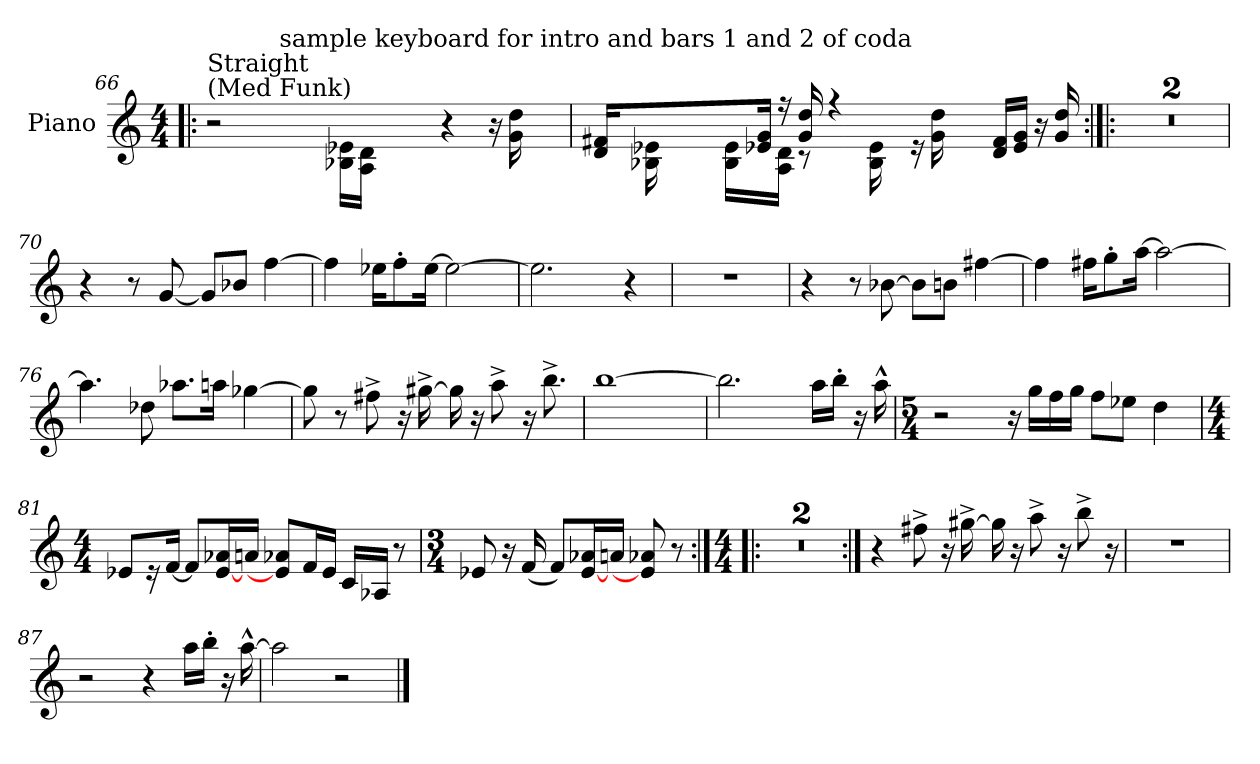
**kern
*part1
*staff1
*I"Piano
*I'Pno.
!!LO:PB:g=z
*clefG2
*k[]
*M4/4
=66!|:
*^
!LO:TX:a:t=(Med Funk)	!
!LO:TX:a:t=Straight	!
2r	2..ryy
!LO:TX:t=sample keyboard for intro and bars 1 and 2 of coda	!
2ryy	.
.	16B-X\ 16e-X\LL
.	16A\ 16d\JJ
4.ryy	2..ryy
4r	.
16r	.
16g\ 16dd\	.
16ryy	.
16ryy	.
=67	=67
16d/ 16f#X/LL	8.ryy
4.ryy	.
.	16B-X\ 16e-\
.	4rffyy
8.ryy	.
.	8ryy
16e-X/ 16g/JJ	16B-\ 16e-\LL
16r	16A\ 16d\JJ
16g/ 16dd/	8r
4r	.
.	16ryy
.	16B-\ 16e-\
.	2ryy
16re	.
16g\ 16dd\	.
16ryy	.
16ryy	.
16d/ 16f#/LL	.
16e-/ 16g/JJ	.
16r	.
16g/ 16dd/	16ryy
*v	*v
!!LO:LB:g=z
=68:|!|:
1r
=69
1r
=70
4r
8r
[8g/
8g/L]
8b-X/J
[4ff\
=71
4ff\]
16ee-X\KL
8ff'\
[16ee-\Jk
2ee-\_
!!LO:LB:g=z
=72
2.ee-\]
4r
=73
1r
=74
4r
8r
[8b-X\
8b-\L]
8bn\J
[4ff#X\
=75
4ff#\]
16ff#X\KL
8gg'\
[16aa\Jk
2aa\_
!!LO:LB:g=z
=76
4.aa\]
8dd-X\
8.aa-X\L
16aan\Jk
[4gg-X\
=77
8gg-\]
8r
8ff#X^\
16r
[16gg#X^\
16gg#\]
16r
8aa^\
16r
8.bb^\
=78
[1bb
=79
2.bb\]
16aa\LL
16bb'\JJ
16r
16aa^^\
!!LO:LB:g=z
=80
*M5/4
2r
16r
16gg\LL
16ff\
16gg\JJ
8ff\L
8ee-X\J
4dd\
=81
*M4/4
8e-X/L
16r
[16f/Jk
8f/L]
[16e-/ 16a-X/L
16an/JJ
8e-/] 8a-X/L
16f/L
16e-/JJ
16c/LL
16A-X/JJ
8r
=82
*M3/4
8e-X/
16r
(<16f/
8f/L)
[16e-/ 16a-X/L
16an/JJ
8e-/] 8a-X/
8r
!!LO:LB:g=z
=83:|!|:
*M4/4
1r
=84
1r
=85:|!
4r
8ff#X^\
16r
[16gg#X^\
16gg#\]
16r
8aa^\
16r
8bb^\
16r
=86
1r
=87
2r
4r
16aa\LL
16bb'\JJ
16r
[16aa^^\
=88
2aa\]
2r
==
*-
